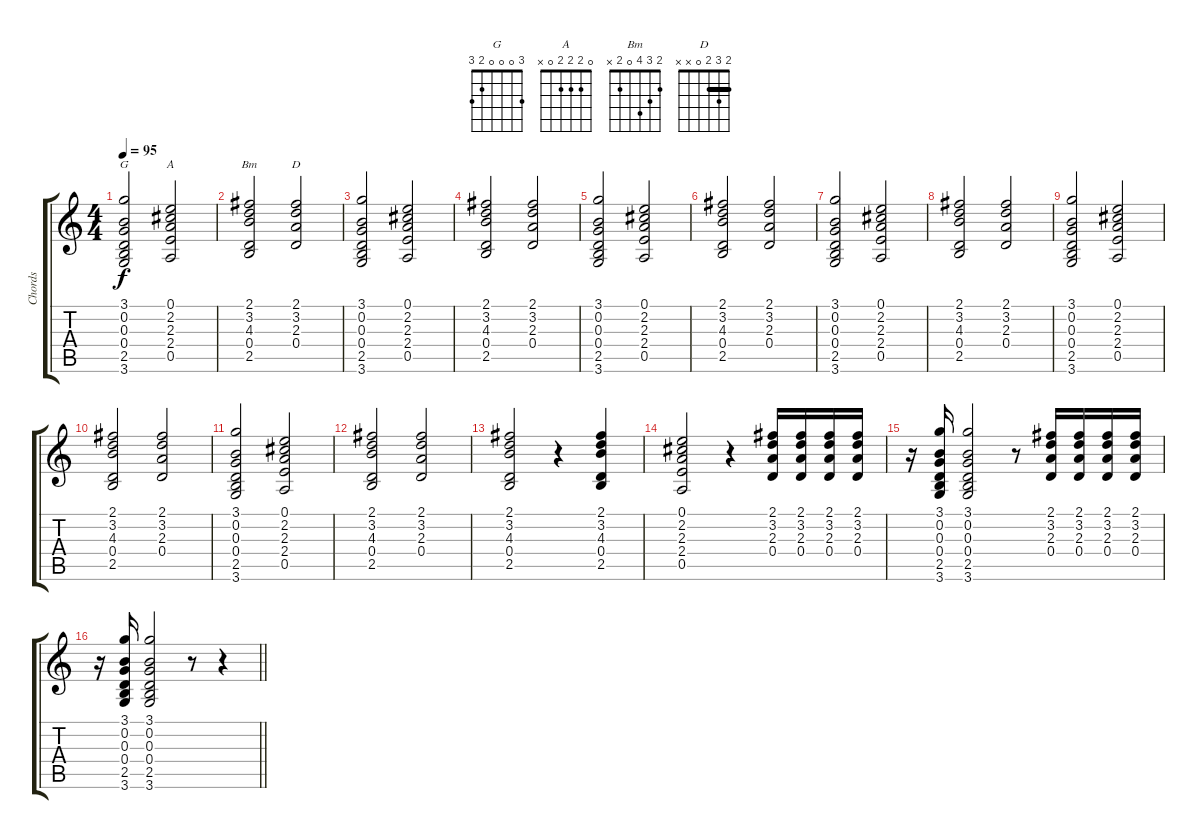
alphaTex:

\track ("Chords" "Chords") {instrument electricguitarmuted}
\staff {score tabs}
\tuning (E4 B3 G3 D3 A2 E2) {hide}
\chord ("G" 3 0 0 0 2 3)
\chord ("A" 0 2 2 2 0 x)
\chord ("Bm" 2 3 4 0 2 x)
\chord ("D" 2 3 2 0 x x) {barre 2}
\ts (4 4)
\tempo 95
\clef g2
\ks c
(3.1 0.2 0.3 0.4 2.5 3.6).2{ch "G" dy f} (0.1 2.2 2.3 2.4 0.5).2{ch "A"} |
(2.1 3.2 4.3 0.4 2.5).2{ch "Bm"} (2.1 3.2 2.3 0.4).2{ch "D"} |
(3.1 0.2 0.3 0.4 2.5 3.6).2 (0.1 2.2 2.3 2.4 0.5).2 |
(2.1 3.2 4.3 0.4 2.5).2 (2.1 3.2 2.3 0.4).2 |
(3.1 0.2 0.3 0.4 2.5 3.6).2 (0.1 2.2 2.3 2.4 0.5).2 |
(2.1 3.2 4.3 0.4 2.5).2 (2.1 3.2 2.3 0.4).2 |
(3.1 0.2 0.3 0.4 2.5 3.6).2 (0.1 2.2 2.3 2.4 0.5).2 |
(2.1 3.2 4.3 0.4 2.5).2 (2.1 3.2 2.3 0.4).2 |
(3.1 0.2 0.3 0.4 2.5 3.6).2 (0.1 2.2 2.3 2.4 0.5).2 |
(2.1 3.2 4.3 0.4 2.5).2 (2.1 3.2 2.3 0.4).2 |
(3.1 0.2 0.3 0.4 2.5 3.6).2 (0.1 2.2 2.3 2.4 0.5).2 |
(2.1 3.2 4.3 0.4 2.5).2 (2.1 3.2 2.3 0.4).2 |
(2.1 3.2 4.3 0.4 2.5).2 r.4 (2.1 3.2 4.3 0.4 2.5).4 |
(0.1 2.2 2.3 2.4 0.5).2 r.4 (2.1 3.2 2.3 0.4).16 (2.1 3.2 2.3 0.4).16 (2.1 3.2 2.3 0.4).16 (2.1 3.2 2.3 0.4).16 |
r.16 (3.1 0.2 0.3 0.4 2.5 3.6).16 (3.1 0.2 0.3 0.4 2.5 3.6).2 r.8 (2.1 3.2 2.3 0.4).16 (2.1 3.2 2.3 0.4).16 (2.1 3.2 2.3 0.4).16 (2.1 3.2 2.3 0.4).16 |
\barLineRight lightlight
r.16 (3.1 0.2 0.3 0.4 2.5 3.6).16 (3.1 0.2 0.3 0.4 2.5 3.6).2 r.8 r.4
